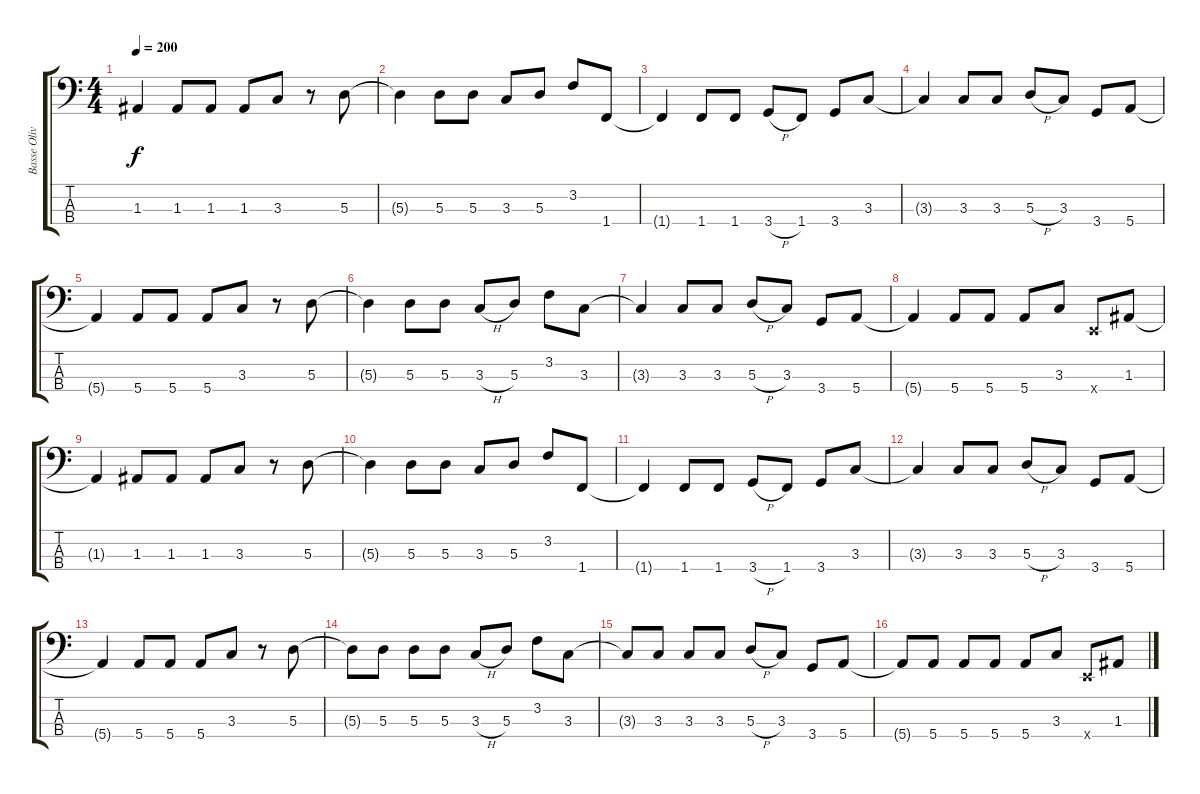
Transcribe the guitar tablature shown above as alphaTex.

\track ("Basse Oliv" "Basse Oliv") {instrument electricbassfinger}
\staff {score tabs}
\tuning (G2 D2 A1 E1) {hide}
\ts (4 4)
\tempo 200
\clef f4
\ks c
1.3{t}.4{dy f} 1.3.8 1.3.8 1.3.8 3.3.8 r.8 5.3.8 |
5.3{t}.4 5.3.8 5.3.8 3.3.8 5.3.8 3.2.8 1.4.8 |
1.4{t}.4 1.4.8 1.4.8 3.4{h}.8 1.4.8 3.4.8 3.3.8 |
3.3{t}.4 3.3.8 3.3.8 5.3{h}.8 3.3.8 3.4.8 5.4.8 |
5.4{t}.4 5.4.8 5.4.8 5.4.8 3.3.8 r.8 5.3.8 |
5.3{t}.4 5.3.8 5.3.8 3.3{h}.8 5.3.8 3.2.8 3.3.8 |
3.3{t}.4 3.3.8 3.3.8 5.3{h}.8 3.3.8 3.4.8 5.4.8 |
5.4{t}.4 5.4.8 5.4.8 5.4.8 3.3.8 0.4{x}.8 1.3.8 |
1.3{t}.4 1.3.8 1.3.8 1.3.8 3.3.8 r.8 5.3.8 |
5.3{t}.4 5.3.8 5.3.8 3.3.8 5.3.8 3.2.8 1.4.8 |
1.4{t}.4 1.4.8 1.4.8 3.4{h}.8 1.4.8 3.4.8 3.3.8 |
3.3{t}.4 3.3.8 3.3.8 5.3{h}.8 3.3.8 3.4.8 5.4.8 |
5.4{t}.4 5.4.8 5.4.8 5.4.8 3.3.8 r.8 5.3.8 |
5.3{t}.8 5.3.8 5.3.8 5.3.8 3.3{h}.8 5.3.8 3.2.8 3.3.8 |
3.3{t}.8 3.3.8 3.3.8 3.3.8 5.3{h}.8 3.3.8 3.4.8 5.4.8 |
5.4{t}.8 5.4.8 5.4.8 5.4.8 5.4.8 3.3.8 0.4{x}.8 1.3.8
